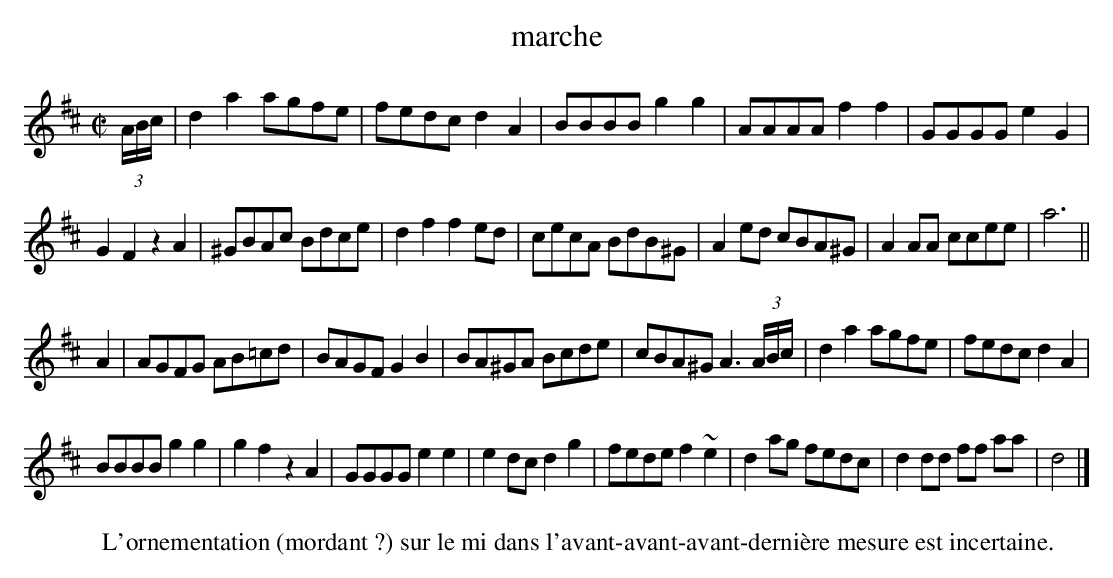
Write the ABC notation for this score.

X:1
T:marche
K:Dmaj
M:C|
L:1/8
(3A/2B/2c/2|d2 a2 agfe|fedc d2 A2|BBBB g2 g2|AAAA f2 f2|GGGG e2 G2|
G2 F2 z2 A2|^GBAc Bdce|d2 f2 f2 ed|cecA BdB^G|A2 ed cBA^G|A2 AA ccee|a6||
A2|AGFG AB=cd|BAGF G2 B2|BA^GA Bcde|cBA^G A3 (3A/2B/2c/2|d2 a2 agfe|fedc d2 A2|
BBBB g2 g2|g2 f2 z2 A2|GGGG e2 e2|e2 dc d2 g2|fede f2 ~e2|d2 ag fedc|d2 dd ff aa|d4|]
W: L'ornementation (mordant ?) sur le mi dans l'avant-avant-avant-dernière mesure est incertaine.
